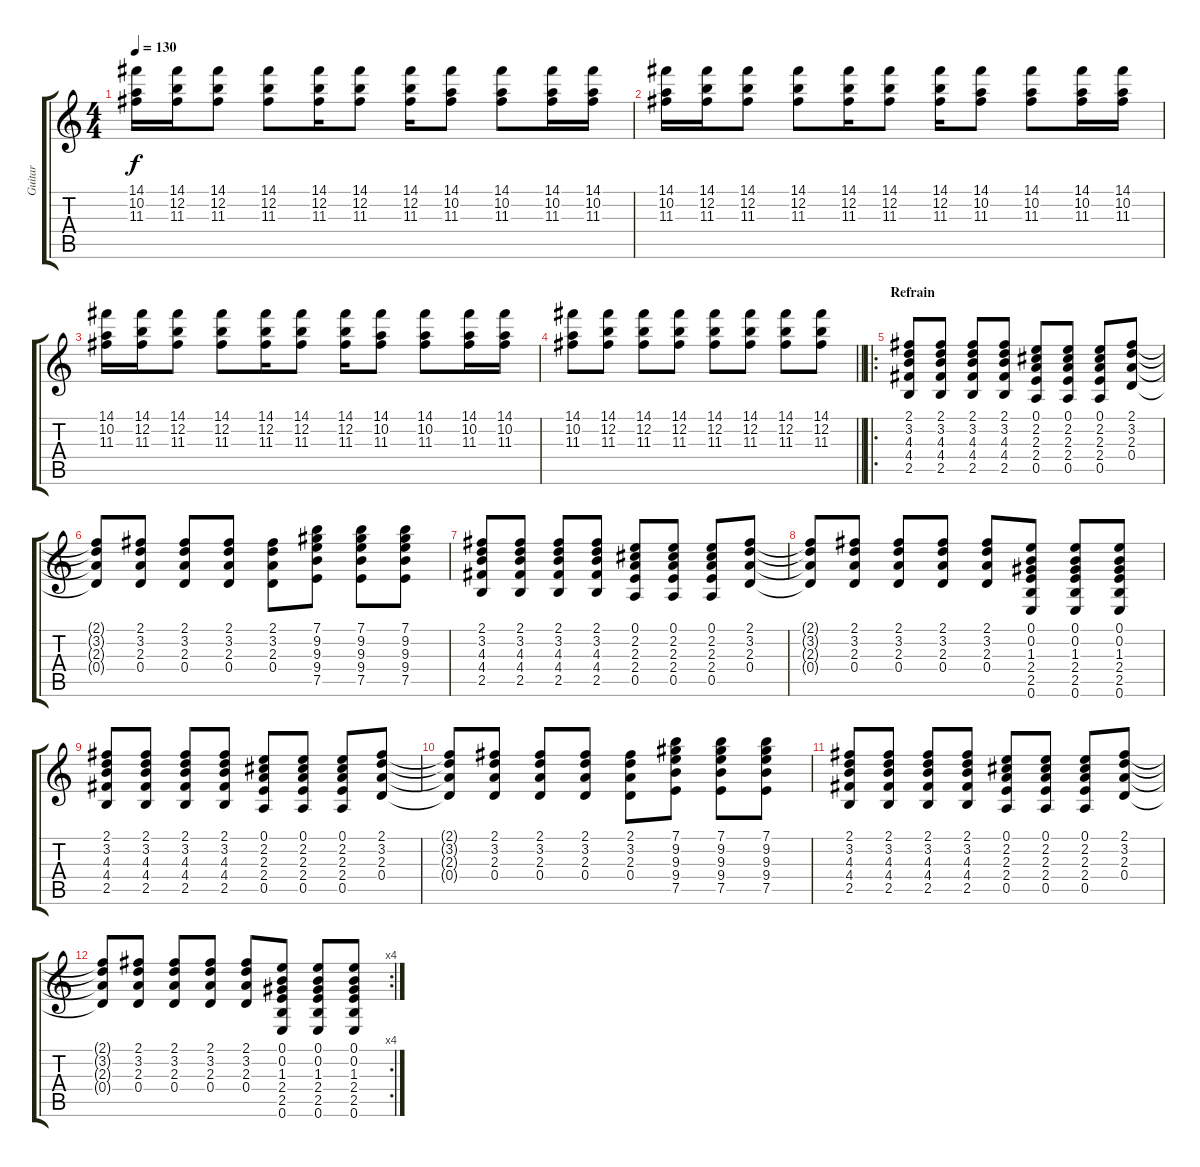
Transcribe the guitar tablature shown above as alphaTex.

\track ("Guitar" "Guitar") {instrument distortionguitar}
\staff {score tabs}
\tuning (E4 B3 G3 D3 A2 E2) {hide}
\ts (4 4)
\tempo 130
\clef g2
\ks c
(14.1 10.2 11.3).16{dy f} (14.1 12.2 11.3).16 (14.1 12.2 11.3).8 (14.1 12.2 11.3).8 (14.1 12.2 11.3).16 (14.1 12.2 11.3).8 (14.1 12.2 11.3).16 (14.1 10.2 11.3).8 (14.1 10.2 11.3).8 (14.1 10.2 11.3).16 (14.1 10.2 11.3).16 |
(14.1 10.2 11.3).16 (14.1 12.2 11.3).16 (14.1 12.2 11.3).8 (14.1 12.2 11.3).8 (14.1 12.2 11.3).16 (14.1 12.2 11.3).8 (14.1 12.2 11.3).16 (14.1 10.2 11.3).8 (14.1 10.2 11.3).8 (14.1 10.2 11.3).16 (14.1 10.2 11.3).16 |
(14.1 10.2 11.3).16 (14.1 12.2 11.3).16 (14.1 12.2 11.3).8 (14.1 12.2 11.3).8 (14.1 12.2 11.3).16 (14.1 12.2 11.3).8 (14.1 12.2 11.3).16 (14.1 10.2 11.3).8 (14.1 10.2 11.3).8 (14.1 10.2 11.3).16 (14.1 10.2 11.3).16 |
\barLineRight lightlight
(14.1 10.2 11.3).8 (14.1 12.2 11.3).8 (14.1 12.2 11.3).8 (14.1 12.2 11.3).8 (14.1 12.2 11.3).8 (14.1 12.2 11.3).8 (14.1 12.2 11.3).8 (14.1 12.2 11.3).8 |
\ro
\section ("" "Refrain")
(2.1 3.2 4.3 4.4 2.5).8{instrument distortionguitar} (2.1 3.2 4.3 4.4 2.5).8 (2.1 3.2 4.3 4.4 2.5).8 (2.1 3.2 4.3 4.4 2.5).8 (0.1 2.2 2.3 2.4 0.5).8 (0.1 2.2 2.3 2.4 0.5).8 (0.1 2.2 2.3 2.4 0.5).8 (2.1 3.2 2.3 0.4).8 |
(2.1{t} 3.2{t} 2.3{t} 0.4{t}).8 (2.1 3.2 2.3 0.4).8 (2.1 3.2 2.3 0.4).8 (2.1 3.2 2.3 0.4).8 (2.1 3.2 2.3 0.4).8 (7.1 9.2 9.3 9.4 7.5).8 (7.1 9.2 9.3 9.4 7.5).8 (7.1 9.2 9.3 9.4 7.5).8 |
(2.1 3.2 4.3 4.4 2.5).8 (2.1 3.2 4.3 4.4 2.5).8 (2.1 3.2 4.3 4.4 2.5).8 (2.1 3.2 4.3 4.4 2.5).8 (0.1 2.2 2.3 2.4 0.5).8 (0.1 2.2 2.3 2.4 0.5).8 (0.1 2.2 2.3 2.4 0.5).8 (2.1 3.2 2.3 0.4).8 |
(2.1{t} 3.2{t} 2.3{t} 0.4{t}).8 (2.1 3.2 2.3 0.4).8 (2.1 3.2 2.3 0.4).8 (2.1 3.2 2.3 0.4).8 (2.1 3.2 2.3 0.4).8 (0.1 0.2 1.3 2.4 2.5 0.6).8 (0.1 0.2 1.3 2.4 2.5 0.6).8 (0.1 0.2 1.3 2.4 2.5 0.6).8 |
(2.1 3.2 4.3 4.4 2.5).8 (2.1 3.2 4.3 4.4 2.5).8 (2.1 3.2 4.3 4.4 2.5).8 (2.1 3.2 4.3 4.4 2.5).8 (0.1 2.2 2.3 2.4 0.5).8 (0.1 2.2 2.3 2.4 0.5).8 (0.1 2.2 2.3 2.4 0.5).8 (2.1 3.2 2.3 0.4).8 |
(2.1{t} 3.2{t} 2.3{t} 0.4{t}).8 (2.1 3.2 2.3 0.4).8 (2.1 3.2 2.3 0.4).8 (2.1 3.2 2.3 0.4).8 (2.1 3.2 2.3 0.4).8 (7.1 9.2 9.3 9.4 7.5).8 (7.1 9.2 9.3 9.4 7.5).8 (7.1 9.2 9.3 9.4 7.5).8 |
(2.1 3.2 4.3 4.4 2.5).8 (2.1 3.2 4.3 4.4 2.5).8 (2.1 3.2 4.3 4.4 2.5).8 (2.1 3.2 4.3 4.4 2.5).8 (0.1 2.2 2.3 2.4 0.5).8 (0.1 2.2 2.3 2.4 0.5).8 (0.1 2.2 2.3 2.4 0.5).8 (2.1 3.2 2.3 0.4).8 |
\rc 4
(2.1{t} 3.2{t} 2.3{t} 0.4{t}).8 (2.1 3.2 2.3 0.4).8 (2.1 3.2 2.3 0.4).8 (2.1 3.2 2.3 0.4).8 (2.1 3.2 2.3 0.4).8 (0.1 0.2 1.3 2.4 2.5 0.6).8 (0.1 0.2 1.3 2.4 2.5 0.6).8 (0.1 0.2 1.3 2.4 2.5 0.6).8
